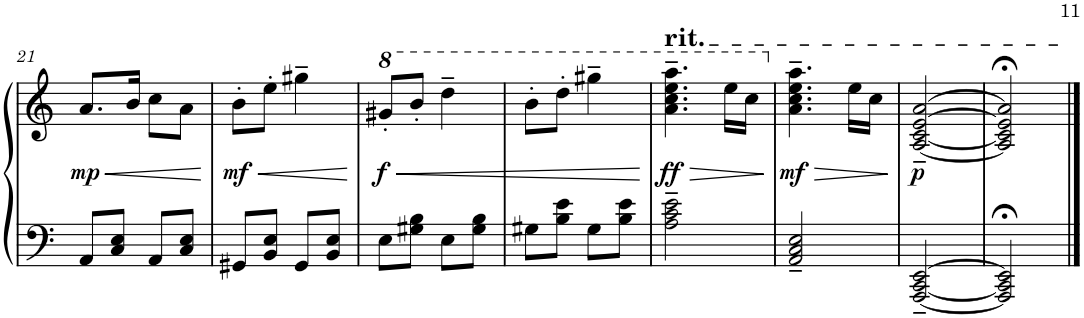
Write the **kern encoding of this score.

**kern	**kern	**dynam
*part1	*part1	*part1
*staff2	*staff1	*staff1/2
*I"Acoustic Grand Piano	*	*
*I'Pno	*	*
!!LO:PB:g=z
*clefF4	*clefG2	*
*k[]	*k[]	*
*M2/4	*M2/4	*
=21	=21	=21
!	!	!LO:HP:b
!	!	!LO:DY:n=1:b
8AA/L	8.a/L	< mp
8C/ 8E/J	.	.
.	16b/Jk	.
8AA/L	8cc\L	.
8C/ 8E/J	8a\J	.
.	.	[
=22	=22	=22
!	!	!LO:HP:b
!	!	!LO:DY:n=1:b
8GG#X/L	8b'\L	< mf
8BB/ 8E/J	8ee'\J	.
8GG#/L	4gg#X~\	.
8BB/ 8E/J	.	.
.	.	[
=23	=23	=23
!	!	!LO:HP:b
!	!	!LO:DY:n=1:b
8E\L	8gg#X'/L	< f
*	*8va	*
8G#X\ 8B\J	8bb'/J	.
8E\L	4ddd~\	.
8G#\ 8B\J	.	.
=24	=24	=24
8G#X\L	8bb'\L	.
8B\ 8e\J	8ddd'\J	.
8G#\L	4ggg#X~\	.
8B\ 8e\J	.	.
.	.	[
=25	=25	=25
!	!LO:TX:a:t=rit.	!
!	!	!LO:HP:b
!	!	!LO:DY:n=1:b
2A\~ 2c\~ 2e\~	4.aa\~ 4.ccc\~ 4.eee\~ 4.aaa\~	> ff
.	16eee\LL	.
.	16ccc\JJ	.
.	.	]
=26	=26	=26
*	*X8va	*
!	!	!LO:HP:b
!	!	!LO:DY:n=1:b
2AA/~ 2C/~ 2E/~	4.a\~ 4.cc\~ 4.ee\~ 4.aa\~	> mf
.	16ee\LL	.
.	16cc\JJ	.
.	.	]
=27	=27	=27
!	!	!LO:DY:b
[2AAA/~ [2CC/~ [2EE/~	[2A/~ [2c/~ [2e/~ [2a/~	p
=28	=28	=28
2AAA/];< 2CC/];< 2EE/];<	2A/];< 2c/];< 2e/];< 2a/];<	.
==	==	==
*-	*-	*-
